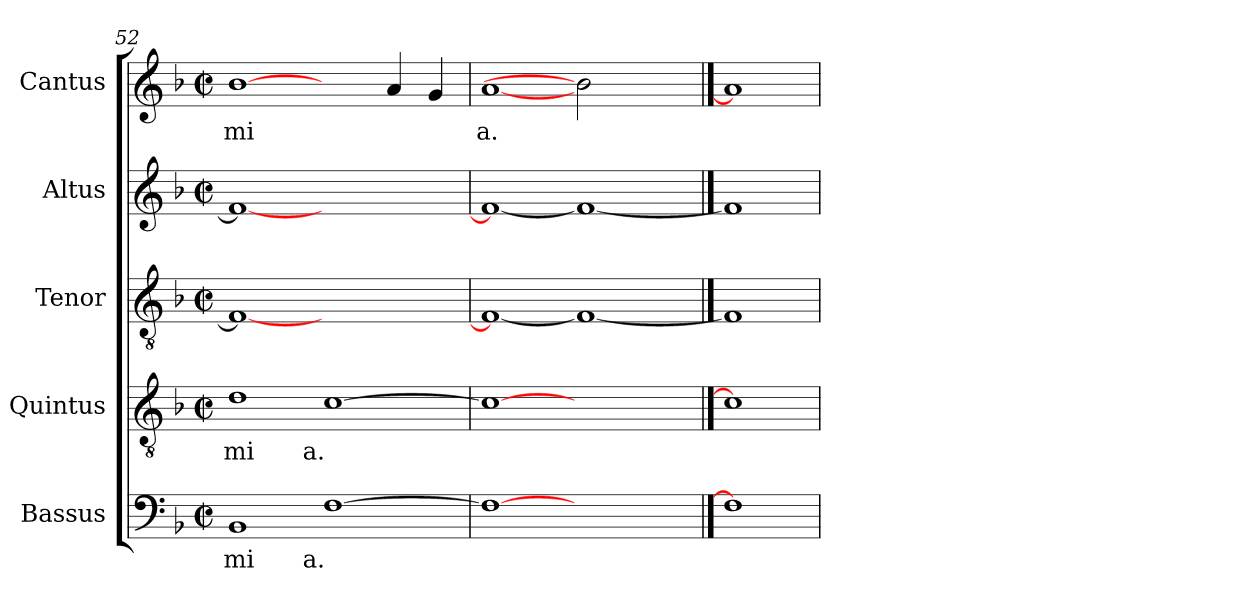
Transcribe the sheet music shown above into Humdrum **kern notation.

**kern	**text	**kern	**text	**kern	**text	**kern	**text	**kern	**text
*part5	*part5	*part4	*part4	*part3	*part3	*part2	*part2	*part1	*part1
*staff5	*staff5	*staff4	*staff4	*staff3	*staff3	*staff2	*staff2	*staff1	*staff1
*I"Bassus	*	*I"Quintus	*	*I"Tenor	*	*I"Altus	*	*I"Cantus	*
*clefF4	*	*clefGv2	*	*clefGv2	*	*clefG2	*	*clefG2	*
*k[b-]	*	*k[b-]	*	*k[b-]	*	*k[b-]	*	*k[b-]	*
*F:	*	*F:	*	*F:	*	*F:	*	*F:	*
*M2/2	*	*M2/2	*	*M2/2	*	*M2/2	*	*M2/2	*
*met(c|)	*	*met(c|)	*	*met(c|)	*	*met(c|)	*	*met(c|)	*
=52	=52	=52	=52	=52	=52	=52	=52	=52	=52
!	!LO:LY:b:cj	!	!LO:LY:b:cj	!	!LO:LY:b:cj	!	!LO:LY:b:cj	!	!LO:LY:b:cj
1BB-	mi	1d	mi	1F_<	.	1f_<	.	[1b-	mi
!	!LO:LY:b:cj	!	!LO:LY:b:cj	!	!	!	!	!	!
[>1F	a.	[>1c	a.	1ryy	.	1ryy	.	2ryy	.
!	!	!	!	!	!	!	!	!	!LO:LY:b:cj
.	.	.	.	.	.	.	.	4a/	.
!	!	!	!	!	!	!	!	!	!LO:LY:b:cj
.	.	.	.	.	.	.	.	4g/	.
=53	=53	=53	=53	=53	=53	=53	=53	=53	=53
!	!LO:LY:b:cj	!	!LO:LY:b:cj	!	!LO:LY:b:cj	!	!LO:LY:b:cj	!	!LO:LY:b:cj
1F_	.	1c_	.	1F_	.	1f_	.	[1a	a.
1ryy	.	1ryy	.	1F_	.	1f_	.	2b-]	.
.	.	.	.	.	.	.	.	2ryy	.
==54	==54	==54	==54	==54	==54	==54	==54	==54	==54
1F]	.	1c]	.	1F]	.	1f]	.	1a]	.
=	=	=	=	=	=	=	=	=	=
*-	*-	*-	*-	*-	*-	*-	*-	*-	*-
